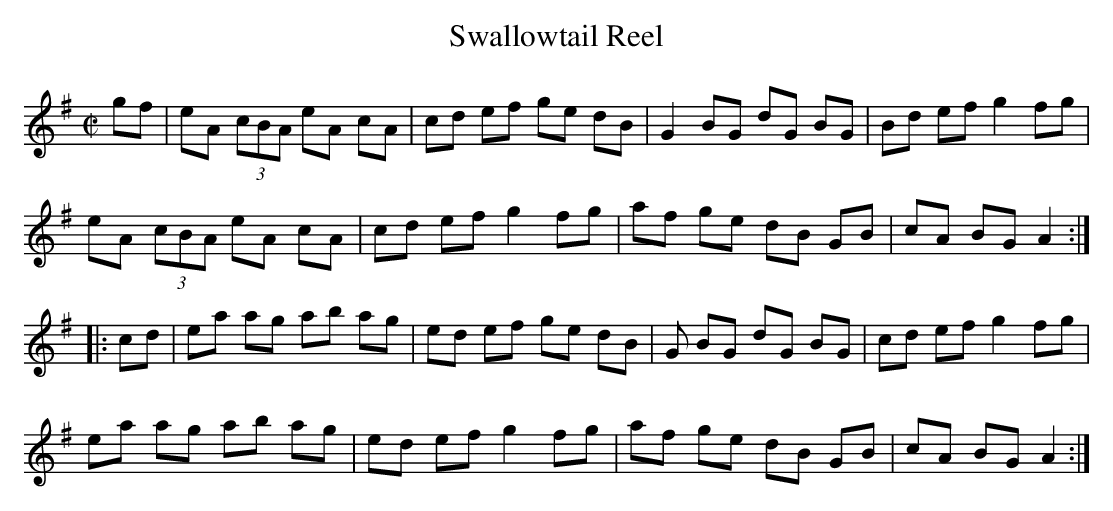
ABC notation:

X:1
T:Swallowtail Reel
M:C|
L:1/8
K:A dor
gf|eA (3cBA eA cA|cd ef ge dB|G2 BG dG BG|Bd ef g2 fg|
eA (3cBA eA cA|cd ef g2fg|af ge dB GB|cA BG A2:|
|:cd|ea ag ab ag|ed ef ge dB|G BG dG BG|cd ef g2fg|
ea ag ab ag|ed ef g2fg|af ge dB GB|cA BG A2:|
